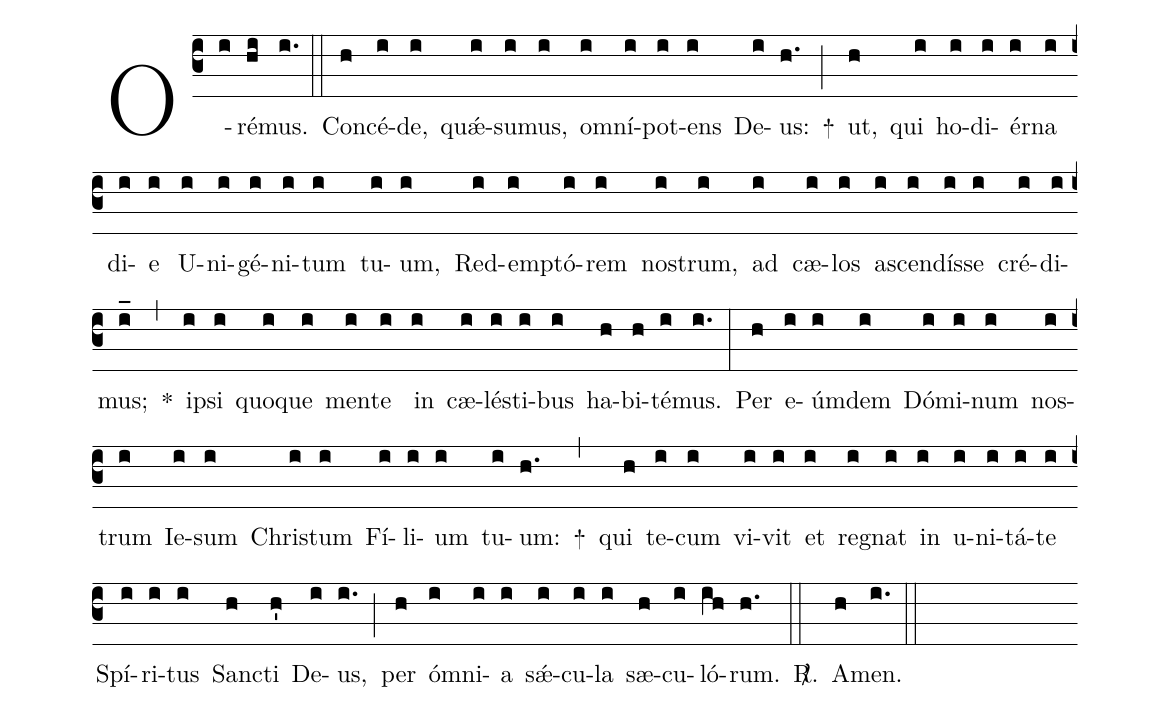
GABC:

%%
(c3)
O(i)ré(hi)mus.(i.) (::)

Con(h)cé(i)de,(i) quǽ(i)su(i)mus,(i) om(i)ní(i)pot(i)ens(i) De(i)us:(h.) +(;)
ut,(h) qui(i) ho(i)di(i)ér(i)na(i) di(i)e(i) U(i)ni(i)gé(i)ni(i)tum(i) tu(i)um,(i) Red(i)emp(i)tó(i)rem(i) nos(i)trum,(i) ad(i) cæ(i)los(i) a(i)scen(i)dís(i)se(i) cré(i)di(i)mus;(i_) *(,)
ip(i)si(i) quo(i)que(i) men(i)te(i) in(i) cæ(i)lés(i)ti(i)bus(i) ha(h)bi(h)té(i)mus.(i.) (:)

Per(h) e(i)úm(i)dem(i) Dó(i)mi(i)num(i) nos(i)trum(i) Ie(i)sum(i) Chris(i)tum(i) Fí(i)li(i)um(i) tu(i)um:(h.) +(,)
qui(h) te(i)cum(i) vi(i)vit(i) et(i) reg(i)nat(i) in(i) u(i)ni(i)tá(i)te(i) Spí(i)ri(i)tus(i) San(h)cti(h') De(i)us,(i.) (;)
per(h) óm(i)ni(i)a(i) sǽ(i)cu(i)la(i) sæ(h)cu(i)ló(ih)rum.(h.) <sp>R/</sp>.(::)
A(h)men.(i.) (::)
